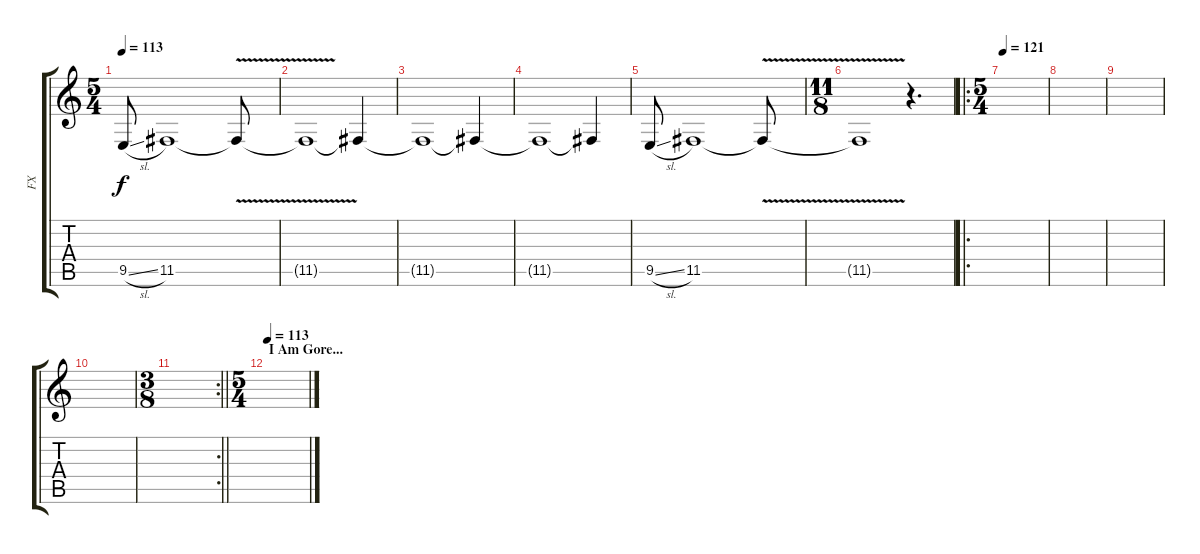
\track ("FX" "FX") {instrument fx8scifi}
\staff {score tabs}
\tuning (D4 A3 F3 C3 G2 C2) {hide}
\ts (5 4)
\tempo 113
\clef g2
\ks c
9.5{sl}.8{dy f volume 8} 11.5.1 11.5{v t}.8 |
11.5{t}.1 11.5{t}.4 |
11.5{t}.1 11.5{t}.4 |
11.5{t}.1{volume 0} 11.5{t}.4 |
9.5{sl}.8{volume 8} 11.5.1 11.5{v t}.8 |
\ts (11 8)
11.5{t}.1{volume 0} r.4{d} |
\ro
\ts (5 4)
\tempo 121
|
|
|
|
\rc 2
\ts (3 8)
\barLineRight lightlight
|
\ts (5 4)
\section ("" "I Am Gore...")
\tempo 113
